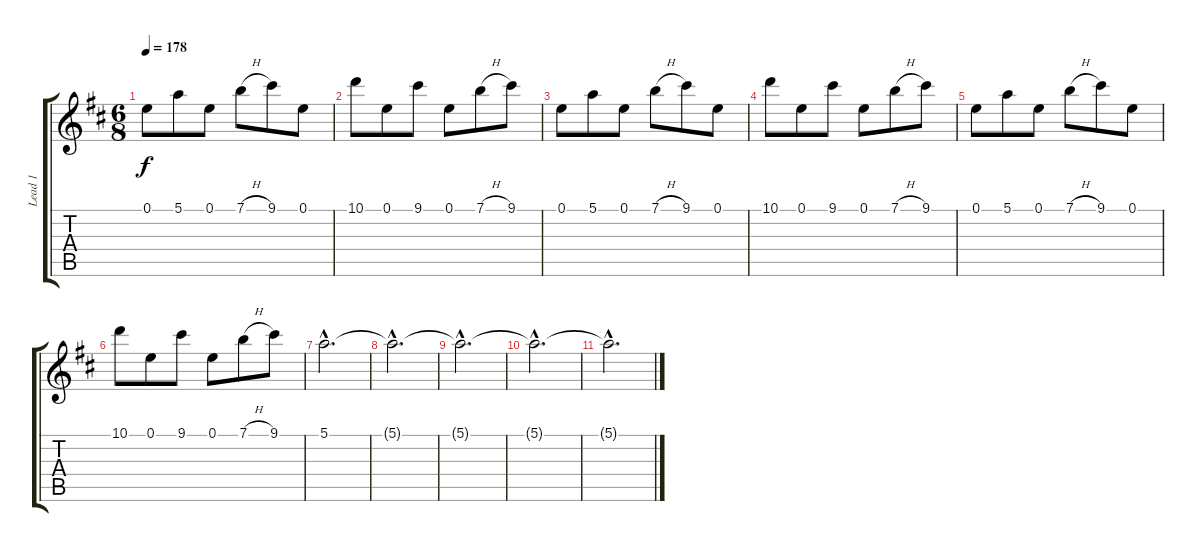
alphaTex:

\track ("Lead 1" "Lead 1") {instrument distortionguitar}
\staff {score tabs}
\tuning (E4 B3 G3 D3 A2 E2) {hide}
\ts (6 8)
\tempo 178
\clef g2
\ks d
0.1.8{dy f} 5.1.8 0.1.8 7.1{h}.8 9.1.8 0.1.8 |
10.1.8 0.1.8 9.1.8 0.1.8 7.1{h}.8 9.1.8 |
0.1.8 5.1.8 0.1.8 7.1{h}.8 9.1.8 0.1.8 |
10.1.8 0.1.8 9.1.8 0.1.8 7.1{h}.8 9.1.8 |
0.1.8 5.1.8 0.1.8 7.1{h}.8 9.1.8 0.1.8 |
10.1.8 0.1.8 9.1.8 0.1.8 7.1{h}.8 9.1.8 |
5.1{hac}.2{d} |
5.1{hac t}.2{d} |
5.1{hac t}.2{d} |
5.1{hac t}.2{d} |
5.1{hac t}.2{d}
